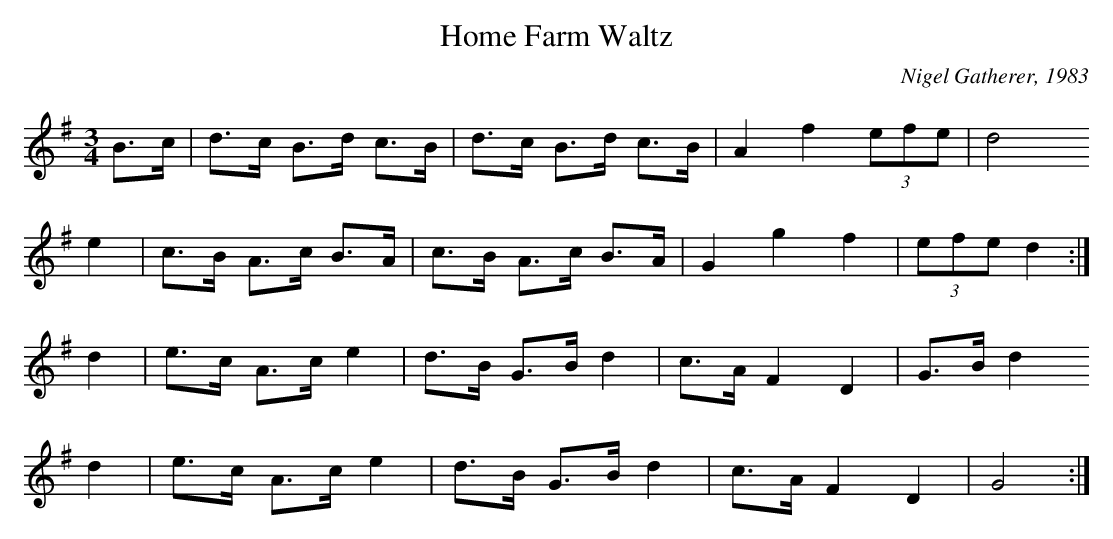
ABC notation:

X:1
T:Home Farm Waltz
C:Nigel Gatherer, 1983
L:1/8
M:3/4
K:G
B>c | d>c B>d c>B | d>c B>d c>B | A2  f2 (3efe |  d4
e2  | c>B A>c B>A | c>B A>c B>A | G2  g2  f2   | (3efe d2 :|
d2  | e>c A>c e2  | d>B G>B d2  | c>A F2  D2   | G>B d2
d2  | e>c A>c e2  | d>B G>B d2  | c>A F2  D2   | G4      :|]
